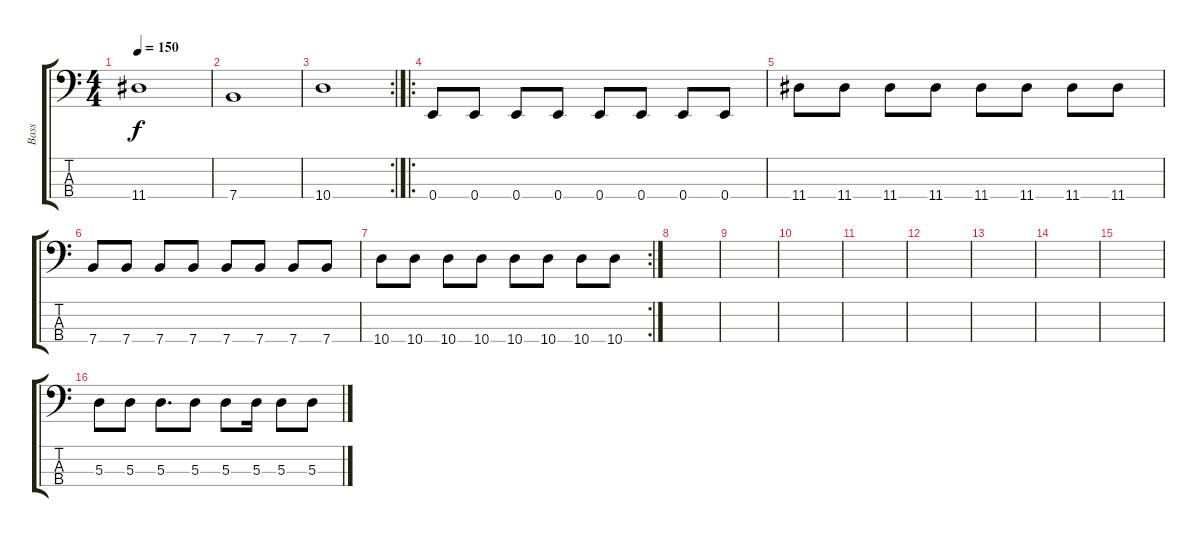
\track ("Bass" "Bass") {instrument electricbassfinger}
\staff {score tabs}
\tuning (G2 D2 A1 E1) {hide}
\ts (4 4)
\tempo 150
\clef f4
\ks c
11.4.1{dy f} |
7.4.1 |
\rc 2
10.4.1 |
\ro
0.4.8 0.4.8 0.4.8 0.4.8 0.4.8 0.4.8 0.4.8 0.4.8 |
11.4.8 11.4.8 11.4.8 11.4.8 11.4.8 11.4.8 11.4.8 11.4.8 |
7.4.8 7.4.8 7.4.8 7.4.8 7.4.8 7.4.8 7.4.8 7.4.8 |
\rc 2
10.4.8 10.4.8 10.4.8 10.4.8 10.4.8 10.4.8 10.4.8 10.4.8 |
|
|
|
|
|
|
|
|
5.3.8 5.3.8 5.3.8{d} 5.3.8 5.3.8 5.3.16 5.3.8 5.3.8
